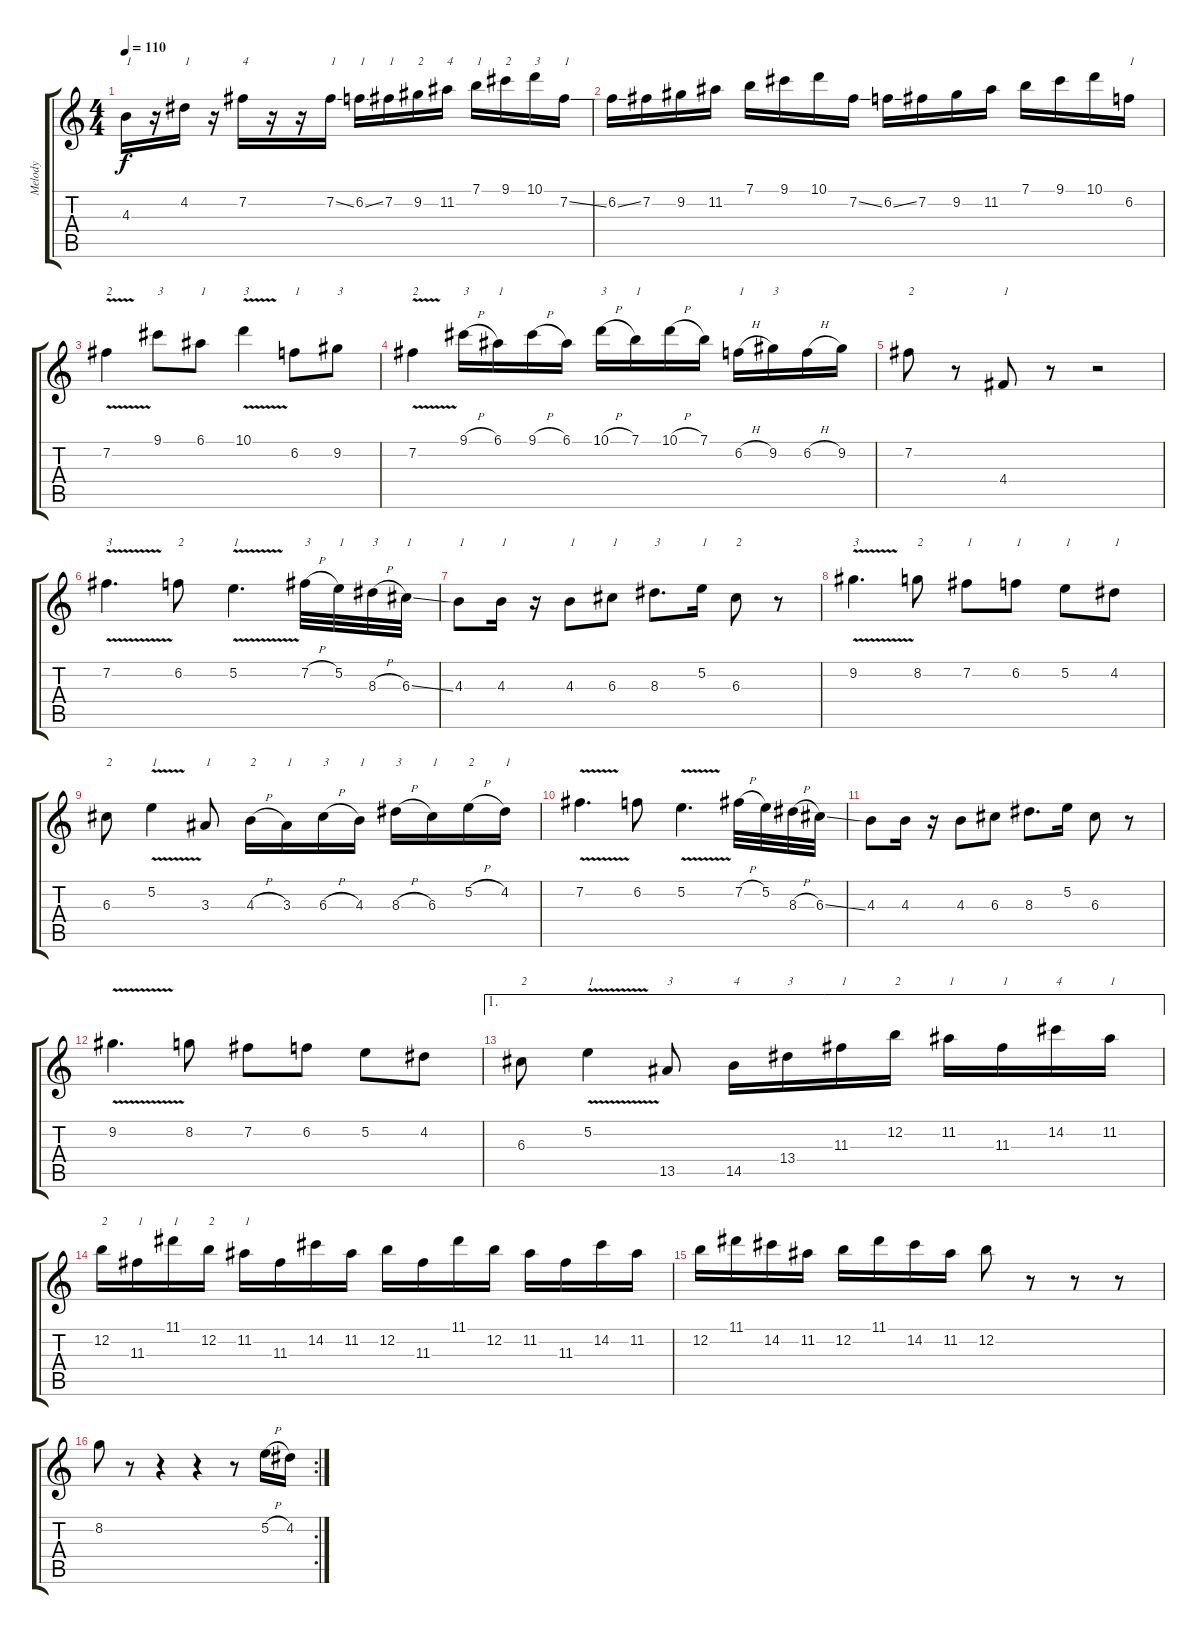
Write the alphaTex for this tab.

\track ("Melody" "Melody") {instrument distortionguitar}
\staff {score tabs}
\tuning (E4 B3 G3 D3 A2 E2) {hide}
\ts (4 4)
\tempo 110
\clef g2
\ks c
4.3.16{txt "1" dy f} r.16 4.2.16{txt "1"} r.16 7.2.16{txt "4"} r.16 r.16 7.2{ss}.16{txt "1"} 6.2{ss}.16{txt "1"} 7.2.16{txt "1"} 9.2.16{txt "2"} 11.2.16{txt "4"} 7.1.16{txt "1"} 9.1.16{txt "2"} 10.1.16{txt "3"} 7.2{ss}.16{txt "1"} |
6.2{ss}.16 7.2.16 9.2.16 11.2.16 7.1.16 9.1.16 10.1.16 7.2{ss}.16 6.2{ss}.16 7.2.16 9.2.16 11.2.16 7.1.16 9.1.16 10.1.16 6.2.16{txt "1"} |
7.2{v}.4{txt "2"} 9.1.8{txt "3"} 6.1.8{txt "1"} 10.1{v}.4{txt "3"} 6.2.8{txt "1"} 9.2.8{txt "3"} |
7.2{v}.4{txt "2"} 9.1{h}.16{txt "3"} 6.1.16{txt "1"} 9.1{h}.16 6.1.16 10.1{h}.16{txt "3"} 7.1.16{txt "1"} 10.1{h}.16 7.1.16 6.2{h}.16{txt "1"} 9.2.16{txt "3"} 6.2{h}.16 9.2.16 |
7.2.8{txt "2"} r.8 4.4.8{txt "1"} r.8 r.2 |
7.2{v}.4{d txt "3"} 6.2.8{txt "2"} 5.2{v}.4{d txt "1"} 7.2{h}.32{txt "3"} 5.2.32{txt "1"} 8.3{h}.32{txt "3"} 6.3{ss}.32{txt "1"} |
4.3.8{txt "1"} 4.3.16{txt "1"} r.16 4.3.8{txt "1"} 6.3.8{txt "1"} 8.3.8{d txt "3"} 5.2.16{txt "1"} 6.3.8{txt "2"} r.8 |
9.2{v}.4{d txt "3"} 8.2.8{txt "2"} 7.2.8{txt "1"} 6.2.8{txt "1"} 5.2.8{txt "1"} 4.2.8{txt "1"} |
6.3.8{txt "2"} 5.2{v}.4{txt "1"} 3.3.8{txt "1"} 4.3{h}.16{txt "2"} 3.3.16{txt "1"} 6.3{h}.16{txt "3"} 4.3.16{txt "1"} 8.3{h}.16{txt "3"} 6.3.16{txt "1"} 5.2{h}.16{txt "2"} 4.2.16{txt "1"} |
7.2{v}.4{d} 6.2.8 5.2{v}.4{d} 7.2{h}.32 5.2.32 8.3{h}.32 6.3{ss}.32 |
4.3.8 4.3.16 r.16 4.3.8 6.3.8 8.3.8{d} 5.2.16 6.3.8 r.8 |
9.2{v}.4{d} 8.2.8 7.2.8 6.2.8 5.2.8 4.2.8 |
\ae 1
6.3.8{txt "2"} 5.2{v}.4{txt "1"} 13.5.8{txt "3"} 14.5.16{txt "4"} 13.4.16{txt "3"} 11.3.16{txt "1"} 12.2.16{txt "2"} 11.2.16{txt "1"} 11.3.16{txt "1"} 14.2.16{txt "4"} 11.2.16{txt "1"} |
12.2.16{txt "2"} 11.3.16{txt "1"} 11.1.16{txt "1"} 12.2.16{txt "2"} 11.2.16{txt "1"} 11.3.16 14.2.16 11.2.16 12.2.16 11.3.16 11.1.16 12.2.16 11.2.16 11.3.16 14.2.16 11.2.16 |
12.2.16 11.1.16 14.2.16 11.2.16 12.2.16 11.1.16 14.2.16 11.2.16 12.2.8 r.8 r.8 r.8 |
\rc 2
8.2.8 r.8 r.4 r.4 r.8 5.2{h}.16 4.2.16
